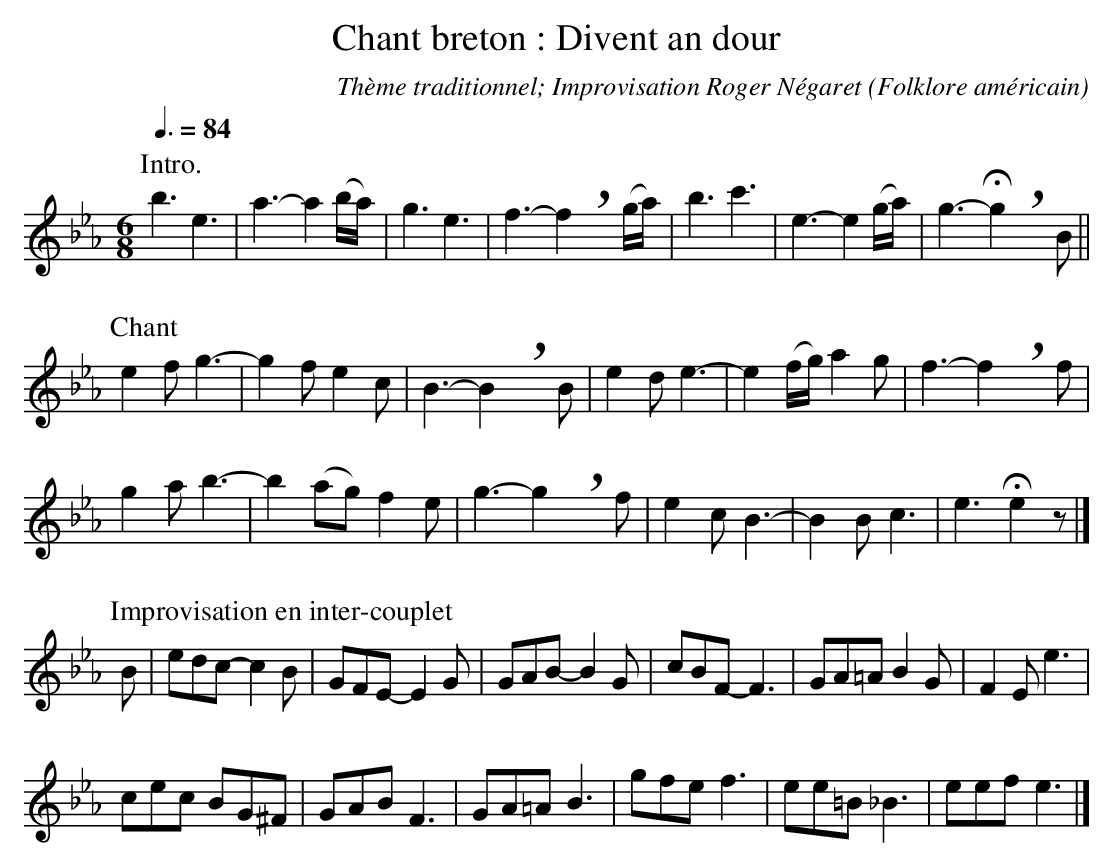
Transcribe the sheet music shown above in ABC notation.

X:1
T:Chant breton : Divent an dour
C:Thème traditionnel; Improvisation Roger Négaret
O:Folklore américain
L:1/8
M:6/8
Q:3/8=84
K:Eb
P:Intro.
K:Eb
b3 e3 | a3- a2 (b/a/) | g3 e3 | f3- f2 !breath!yy (g/a/) | b3 c'3 | e3- e2 (g/a/) | g3- !fermata! g2 !breath!yy B ||
%%vskip 1
P:Chant
e2 f g3- | g2 f e2 c | B3- B2 !breath!yy B | e2 d e3- | e2 (f/g/) a2 g | f3- f2 !breath!yy f |
g2 a b3- | b2 (ag) f2 e | g3- g2 !breath!yy f | e2 c B3- | B2 B c3 | e3 !fermata! e2 z |]
%%vskip 1
P:Improvisation en inter-couplet
B | edc- c2B | GFE- E2G | GAB- B2G | cBF- F3 | GA=A B2G | F2E e3 |
cec BG^F | GAB F3 | GA=A B3 | gfe f3 | ee=B _B3 | eef e3 |]
